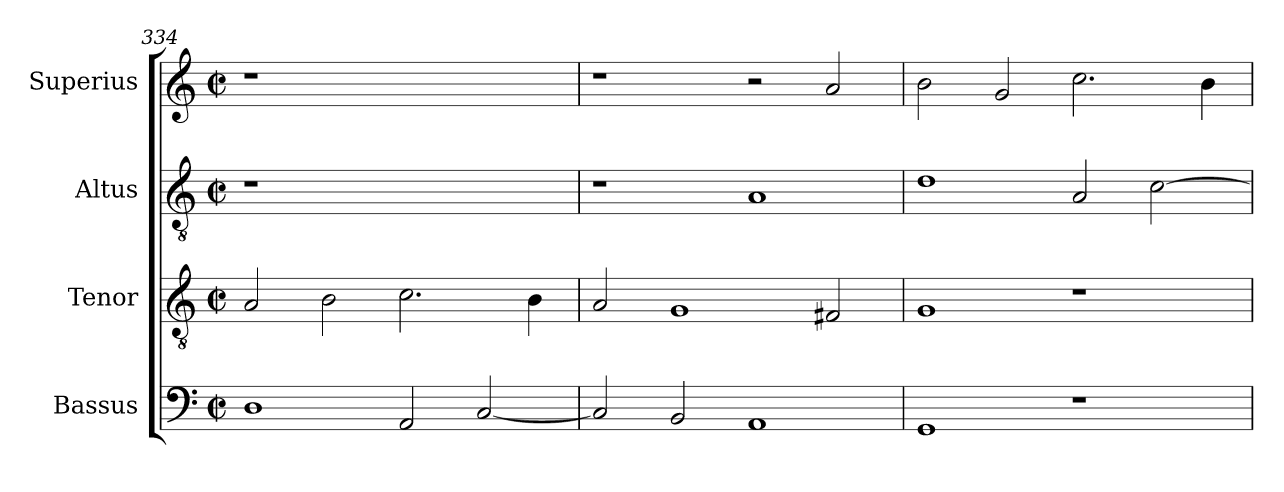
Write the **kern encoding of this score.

**kern	**kern	**kern	**kern
*part4	*part3	*part2	*part1
*staff4	*staff3	*staff2	*staff1
*I"Bassus	*I"Tenor	*I"Altus	*I"Superius
*I'B.	*I'T.	*I'A.	*I'S.
*clefF4	*clefGv2	*clefGv2	*clefG2
*	*ITrd7c12	*ITrd7c12	*
*k[]	*k[]	*k[]	*k[]
*C:	*C:	*C:	*C:
*M2/2	*M2/2	*M2/2	*M2/2
*met(c|)	*met(c|)	*met(c|)	*met(c|)
=334	=334	=334	=334
!	!	!LO:N:vis=1	!LO:N:vis=1
1Di	2AAi/	1r	1r
.	2BBi\	.	.
2AAi/	2.Ci\	1ryy	1ryy
[<2Ci/	.	.	.
.	4BBi\	.	.
=335	=335	=335	=335
2Ci/]	2AAi/	1r	1r
2BBi/	1GGi	.	.
1AAi	.	1AAi	2r
.	2FF#Xi/	.	2ai/
!!LO:LB:g=z
=336	=336	=336	=336
1GGi	1GGi	1Di	2bi\
.	.	.	2gi/
1r	1r	2AAi/	2.cci\
.	.	[>2Ci\	.
.	.	.	4bi\
=	=	=	=
*-	*-	*-	*-
